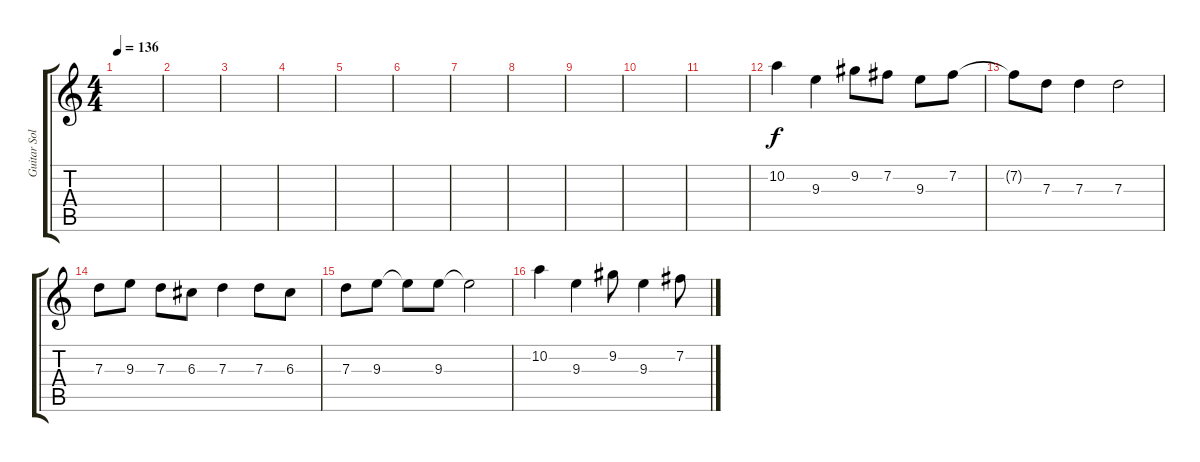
\track ("Guitar Solo" "Guitar Sol") {instrument distortionguitar}
\staff {score tabs}
\tuning (E4 B3 G3 D3 A2 E2) {hide}
\ts (4 4)
\tempo 136
\clef g2
\ks c
|
|
|
|
|
|
|
|
|
|
|
10.2.4 9.3.4 9.2.8 7.2.8 9.3.8 7.2.8 |
7.2{t}.8 7.3.8 7.3.4 7.3.2 |
7.3.8 9.3.8 7.3.8 6.3.8 7.3.4 7.3.8 6.3.8 |
7.3.8 9.3.8 9.3{t}.8 9.3.8 9.3{t}.2 |
10.2.4 9.3.4 9.2.8 9.3.4 7.2.8
